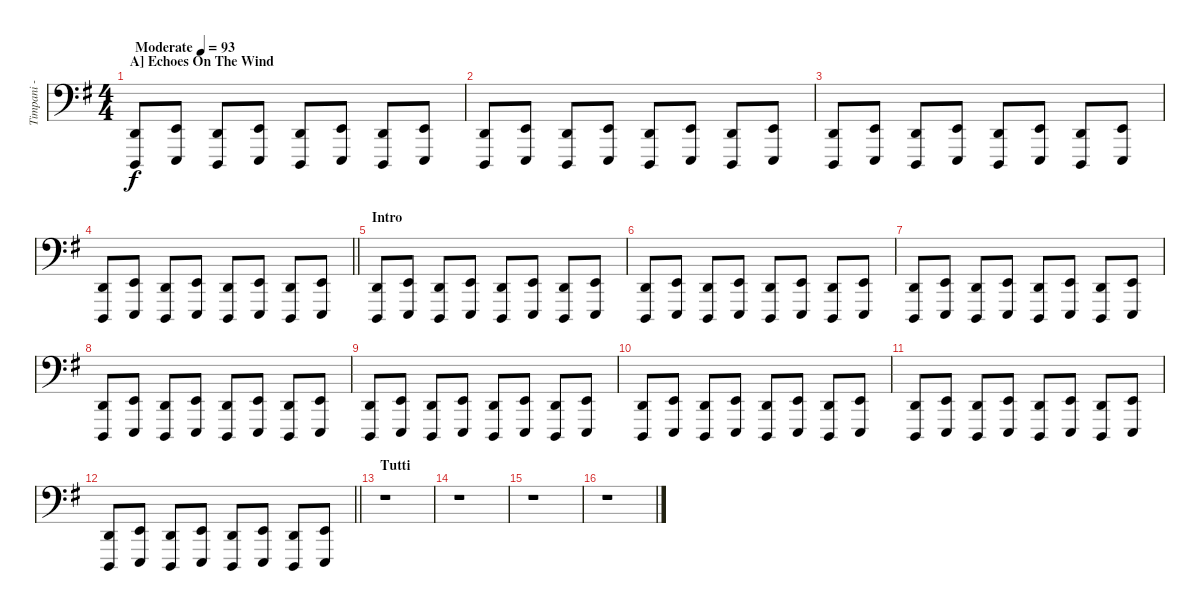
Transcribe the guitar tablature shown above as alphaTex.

\track ("Timpani - Ed Warby" "Timpani - ") {instrument cello}
\staff {score}
\tuning (G2 D2 A1 E1 B0) {hide}
\ts (4 4)
\section ("" "A] Echoes On The Wind")
\tempo (93 "Moderate")
\clef f4
\ks eminor
(0.2 3.5).8{dy f instrument timpani} (2.2 0.4).8 (0.2 3.5).8 (2.2 0.4).8 (0.2 3.5).8 (2.2 0.4).8 (0.2 3.5).8 (2.2 0.4).8 |
(0.2 3.5).8 (2.2 0.4).8 (0.2 3.5).8 (2.2 0.4).8 (0.2 3.5).8 (2.2 0.4).8 (0.2 3.5).8 (2.2 0.4).8 |
(0.2 3.5).8 (2.2 0.4).8 (0.2 3.5).8 (2.2 0.4).8 (0.2 3.5).8 (2.2 0.4).8 (0.2 3.5).8 (2.2 0.4).8 |
\barLineRight lightlight
(0.2 3.5).8 (2.2 0.4).8 (0.2 3.5).8 (2.2 0.4).8 (0.2 3.5).8 (2.2 0.4).8 (0.2 3.5).8 (2.2 0.4).8 |
\section ("" "Intro")
(0.2 3.5).8 (2.2 0.4).8 (0.2 3.5).8 (2.2 0.4).8 (0.2 3.5).8 (2.2 0.4).8 (0.2 3.5).8 (2.2 0.4).8 |
(0.2 3.5).8 (2.2 0.4).8 (0.2 3.5).8 (2.2 0.4).8 (0.2 3.5).8 (2.2 0.4).8 (0.2 3.5).8 (2.2 0.4).8 |
(0.2 3.5).8 (2.2 0.4).8 (0.2 3.5).8 (2.2 0.4).8 (0.2 3.5).8 (2.2 0.4).8 (0.2 3.5).8 (2.2 0.4).8 |
(0.2 3.5).8 (2.2 0.4).8 (0.2 3.5).8 (2.2 0.4).8 (0.2 3.5).8 (2.2 0.4).8 (0.2 3.5).8 (2.2 0.4).8 |
(0.2 3.5).8 (2.2 0.4).8 (0.2 3.5).8 (2.2 0.4).8 (0.2 3.5).8 (2.2 0.4).8 (0.2 3.5).8 (2.2 0.4).8 |
(0.2 3.5).8 (2.2 0.4).8 (0.2 3.5).8 (2.2 0.4).8 (0.2 3.5).8 (2.2 0.4).8 (0.2 3.5).8 (2.2 0.4).8 |
(0.2 3.5).8 (2.2 0.4).8 (0.2 3.5).8 (2.2 0.4).8 (0.2 3.5).8 (2.2 0.4).8 (0.2 3.5).8 (2.2 0.4).8 |
\barLineRight lightlight
(0.2 3.5).8 (2.2 0.4).8 (0.2 3.5).8 (2.2 0.4).8 (0.2 3.5).8 (2.2 0.4).8 (0.2 3.5).8 (2.2 0.4).8 |
\section ("" "Tutti")
r.1 |
r.1 |
r.1 |
r.1
